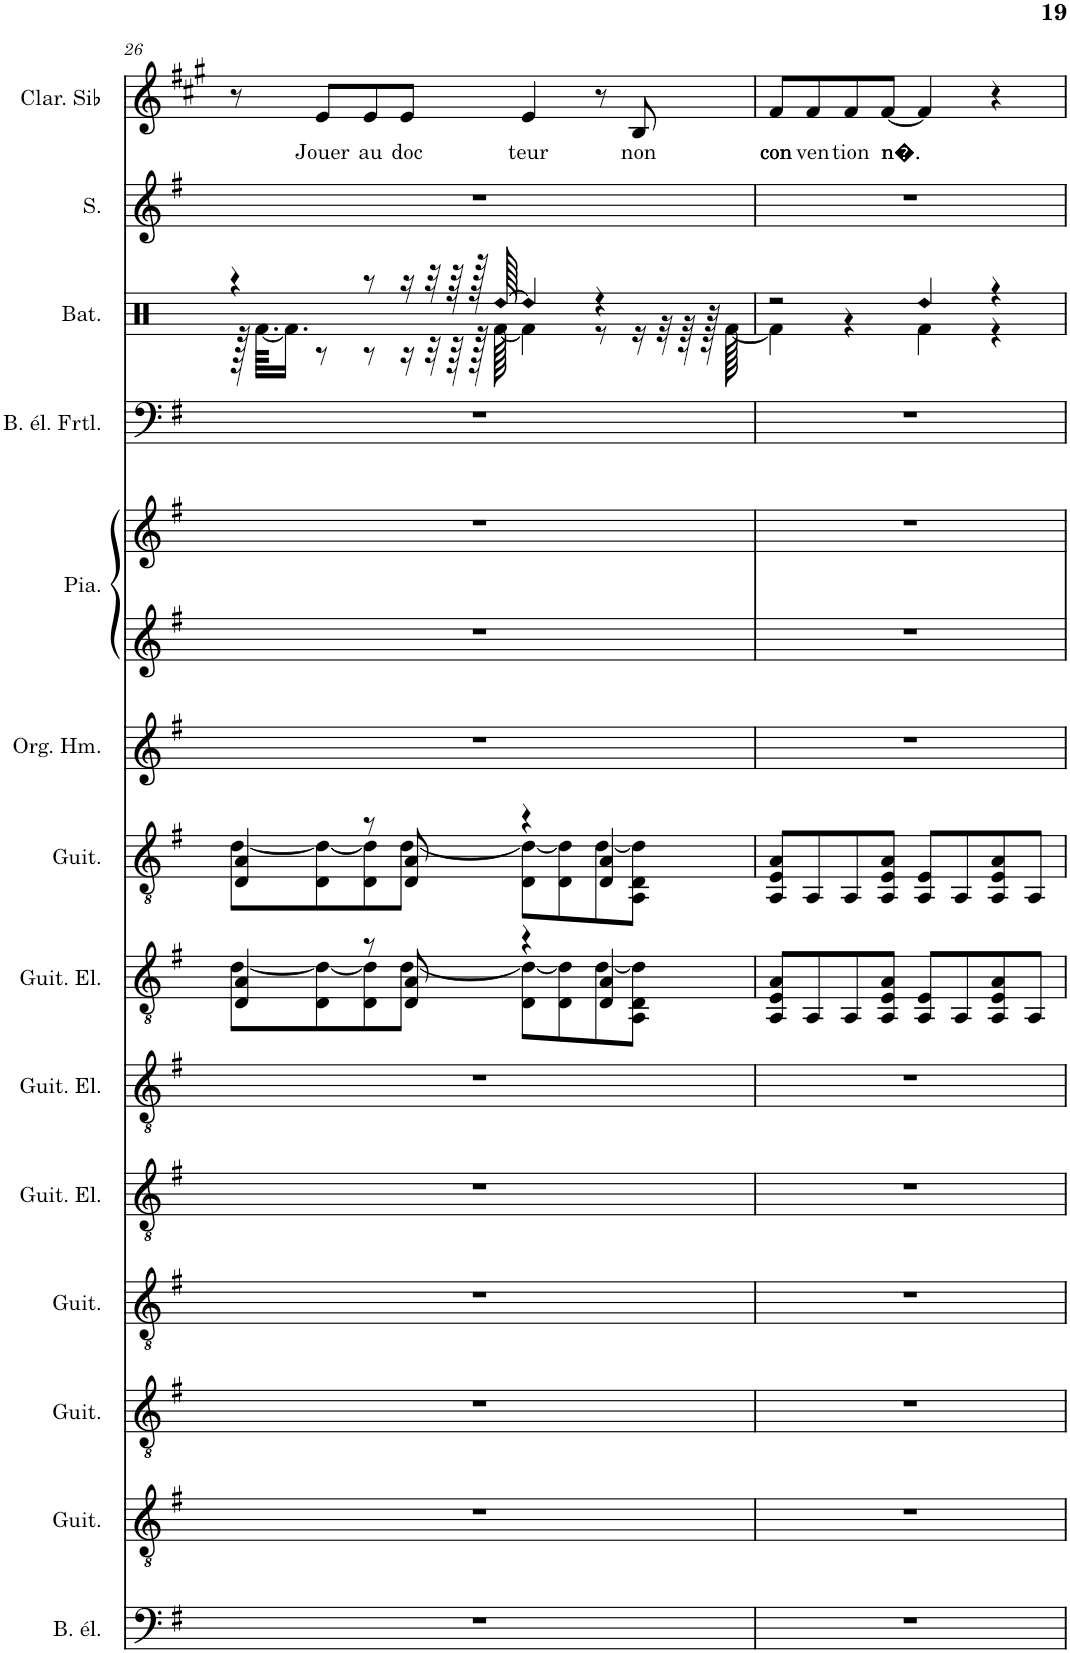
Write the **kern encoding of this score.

**kern	**kern	**kern	**kern	**kern	**kern	**kern	**kern	**kern	**kern	**kern	**kern	**kern	**kern	**kern	**text
*part14	*part13	*part12	*part11	*part10	*part9	*part8	*part7	*part6	*part5	*part5	*part4	*part3	*part2	*part1	*part1
*staff15	*staff14	*staff13	*staff12	*staff11	*staff10	*staff9	*staff8	*staff7	*staff6	*staff5	*staff4	*staff3	*staff2	*staff1	*staff1
*I"Basse électrique à 6 cordes, Harmoniques	*I"Guitare acoustique, �cho 2	*I"Guitare acoustique, �cho 1	*I"Guitare acoustique, Guitare 5	*I"Guitare électrique, Guitare 4	*I"Guitare électrique, Guitare 3	*I"Guitare électrique, Guitare 2	*I"Guitare acoustique, Guitare 1	*I"Orgue Hammond, Clavier 2	*I"Piano, Clavier 1	*	*I"Basse électrique fretless, Basse	*I"Batterie, Batterie	*I"Soprano, Choeurs	*I"Clarinette en Sib	*
*I'B. él.	*I'Guit.	*I'Guit.	*I'Guit.	*I'Guit. El.	*I'Guit. El.	*I'Guit. El.	*I'Guit.	*I'Org. Hm.	*I'Pia.	*	*I'B. él. Frtl.	*I'Bat.	*I'S.	*I'Clar. Sib	*
!!LO:PB:g=z
*clefF4	*clefGv2	*clefGv2	*clefGv2	*clefGv2	*clefGv2	*clefGv2	*clefGv2	*clefG2	*clefG2	*clefG2	*clefF4	*clefX	*clefG2	*clefG2	*
*Trd7c12	*	*	*	*	*	*	*	*	*	*	*Trd7c12	*	*	*Trd1c2	*
*k[f#]	*k[f#]	*k[f#]	*k[f#]	*k[f#]	*k[f#]	*k[f#]	*k[f#]	*k[f#]	*k[f#]	*k[f#]	*k[f#]	*k[]	*k[f#]	*k[f#c#g#]	*
*M4/4	*M4/4	*M4/4	*M4/4	*M4/4	*M4/4	*M4/4	*M4/4	*M4/4	*M4/4	*M4/4	*M4/4	*M4/4	*M4/4	*M4/4	*
=26	=26	=26	=26	=26	=26	=26	=26	=26	=26	=26	=26	=26	=26	=26	=26
*	*	*	*	*	*	*^	*^	*	*	*	*	*^	*	*	*
1r	1r	1r	1r	1r	1r	4D/ 4A/	[8d\L	4D/ 4A/	[8d\L	1r	1r	1r	1r	4r	128r	1r	8r	.
.	.	.	.	.	.	.	.	.	.	.	.	.	.	.	[64.Rf\KKLL	.	.	.
.	.	.	.	.	.	.	.	.	.	.	.	.	.	.	16.Rf\JJ]	.	.	.
!	!	!	!	!	!	!	!	!	!	!	!	!	!	!	!	!	!	!LO:LY:b
.	.	.	.	.	.	.	8D\ 8d\_	.	8D\ 8d\_	.	.	.	.	.	8r	.	8e/L	Jouer
!	!	!	!	!	!	!	!	!	!	!	!	!	!	!	!	!	!	!LO:LY:b
.	.	.	.	.	.	8r	8D\ 8d\]	8r	8D\ 8d\]	.	.	.	.	8r	8r	.	8e/	au
!	!	!	!	!	!	!	!	!	!	!	!	!	!	!	!	!	!	!LO:LY:b
.	.	.	.	.	.	8D/ 8A/	[8d\J	8D/ 8A/	[8d\J	.	.	.	.	16r	16r	.	8e/J	doc
.	.	.	.	.	.	.	.	.	.	.	.	.	.	32r	32r	.	.	.
.	.	.	.	.	.	.	.	.	.	.	.	.	.	64r	64r	.	.	.
.	.	.	.	.	.	.	.	.	.	.	.	.	.	128r	128r	.	.	.
!	!	!	!	!	!	!	!	!	!	!	!	!	!	!LO:N:head=diamond	!	!	!	!
.	.	.	.	.	.	.	.	.	.	.	.	.	.	[128Rdd/	[128Rf\	.	.	.
!	!	!	!	!	!	!	!	!	!	!	!	!	!	!LO:N:head=diamond	!	!	!	!LO:LY:b
.	.	.	.	.	.	4r	8D\ 8d\_L	4r	8D\ 8d\_L	.	.	.	.	4Rdd/]	4Rf\]	.	4e/	teur
.	.	.	.	.	.	.	8D\ 8d\]	.	8D\ 8d\]	.	.	.	.	.	.	.	.	.
.	.	.	.	.	.	4D/ 4A/	[8d\	4D/ 4A/	[8d\	.	.	.	.	4r	8r	.	8r	.
!	!	!	!	!	!	!	!	!	!	!	!	!	!	!	!	!	!	!LO:LY:b
.	.	.	.	.	.	.	8AA\ 8D\ 8d\]J	.	8AA\ 8D\ 8d\]J	.	.	.	.	.	16r	.	8B/	non
.	.	.	.	.	.	.	.	.	.	.	.	.	.	.	32r	.	.	.
.	.	.	.	.	.	.	.	.	.	.	.	.	.	.	64r	.	.	.
.	.	.	.	.	.	.	.	.	.	.	.	.	.	.	128r	.	.	.
.	.	.	.	.	.	.	.	.	.	.	.	.	.	.	[128Rf\	.	.	.
*	*	*	*	*	*	*v	*v	*	*	*	*	*	*	*	*	*	*	*
*	*	*	*	*	*	*	*v	*v	*	*	*	*	*	*	*	*	*
=27	=27	=27	=27	=27	=27	=27	=27	=27	=27	=27	=27	=27	=27	=27	=27	=27
!	!	!	!	!	!	!	!	!	!	!	!	!	!	!	!	!LO:LY:b
1r	1r	1r	1r	1r	1r	8AA/ 8E/ 8A/L	8AA/ 8E/ 8A/L	1r	1r	1r	1r	2r	4Rf\]	1r	8f#/L	con
!	!	!	!	!	!	!	!	!	!	!	!	!	!	!	!	!LO:LY:b
.	.	.	.	.	.	8AA/	8AA/	.	.	.	.	.	.	.	8f#/	ven
!	!	!	!	!	!	!	!	!	!	!	!	!	!	!	!	!LO:LY:b
.	.	.	.	.	.	8AA/	8AA/	.	.	.	.	.	4r	.	8f#/	tion
!	!	!	!	!	!	!	!	!	!	!	!	!	!	!	!	!LO:LY:b
.	.	.	.	.	.	8AA/ 8E/ 8A/J	8AA/ 8E/ 8A/J	.	.	.	.	.	.	.	[8f#/J	n�.
!	!	!	!	!	!	!	!	!	!	!	!	!LO:N:head=diamond	!	!	!	!
.	.	.	.	.	.	8AA/ 8E/L	8AA/ 8E/L	.	.	.	.	4Rdd/	4Rf\	.	4f#/]	.
.	.	.	.	.	.	8AA/	8AA/	.	.	.	.	.	.	.	.	.
.	.	.	.	.	.	8AA/ 8E/ 8A/	8AA/ 8E/ 8A/	.	.	.	.	4r	4r	.	4r	.
.	.	.	.	.	.	8AA/J	8AA/J	.	.	.	.	.	.	.	.	.
*	*	*	*	*	*	*	*	*	*	*	*	*v	*v	*	*	*
=	=	=	=	=	=	=	=	=	=	=	=	=	=	=	=
*-	*-	*-	*-	*-	*-	*-	*-	*-	*-	*-	*-	*-	*-	*-	*-
